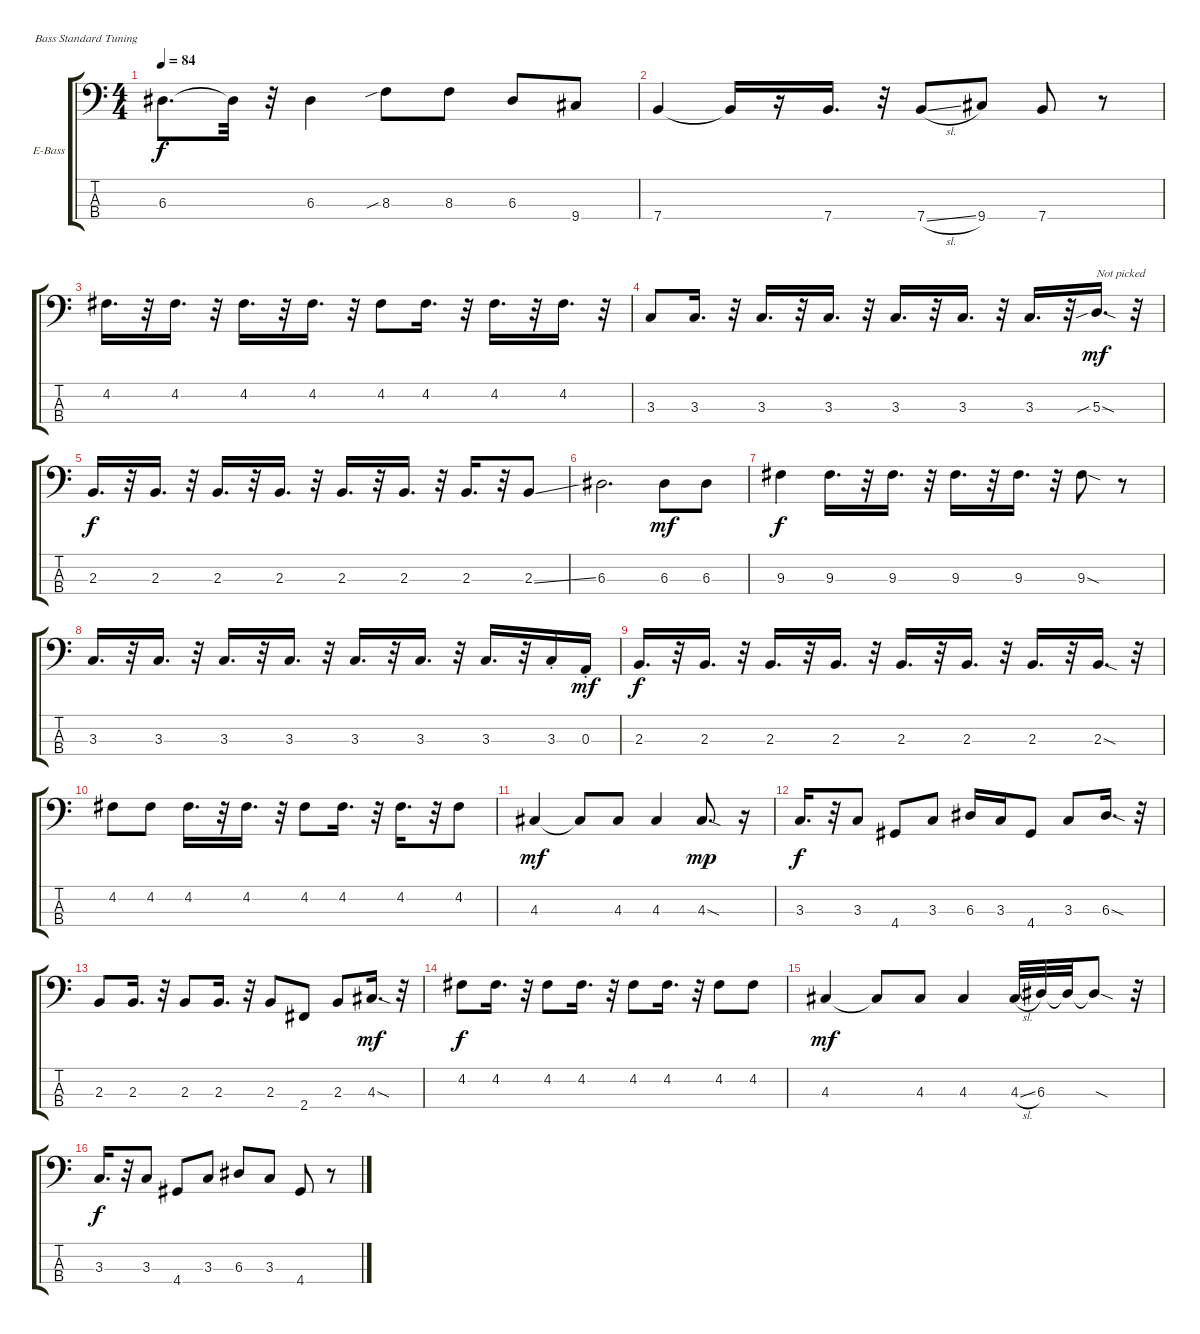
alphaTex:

\defaultSystemsLayout 4
\bracketExtendMode groupsimilarinstruments
\firstSystemTrackNameOrientation horizontal
\otherSystemsTrackNameOrientation horizontal
\track ("Electric Bass" "E-Bass") {instrument electricbassfinger}
\staff {score tabs}
\tuning (G2 D2 A1 E1)
\ts (4 4)
\tempo 84
\clef f4
\ks c
6.3.8{d dy f} 6.3{t}.32 r.32 6.3.4 8.3{sib}.8 8.3.8 6.3.8 9.4.8 |
7.4.4 7.4{t}.16 r.16 7.4.16{d} r.32 7.4{sl}.8 9.4.8 7.4.8 r.8 |
4.2.16{d} r.32 4.2.16{d} r.32 4.2.16{d} r.32 4.2.16{d} r.32 4.2.8 4.2.16{d} r.32 4.2.16{d} r.32 4.2.16{d} r.32 |
3.3.8 3.3.16{d} r.32 3.3.16{d} r.32 3.3.16{d} r.32 3.3.16{d} r.32 3.3.16{d} r.32 3.3.16{d} r.32 5.3{sib sod}.16{d txt "Not picked" dy mf} r.32 |
2.3.16{d dy f} r.32 2.3.16{d} r.32 2.3.16{d} r.32 2.3.16{d} r.32 2.3.16{d} r.32 2.3.16{d} r.32 2.3.16{d} r.32 2.3{ss}.8 |
6.3.2{d} 6.3.8{dy mf} 6.3.8 |
9.3.4{dy f} 9.3.16{d} r.32 9.3.16{d} r.32 9.3.16{d} r.32 9.3.16{d} r.32 9.3{sod}.8 r.8 |
3.3.16{d} r.32 3.3.16{d} r.32 3.3.16{d} r.32 3.3.16{d} r.32 3.3.16{d} r.32 3.3.16{d} r.32 3.3.16{d} r.32 3.3{st}.16 0.3{st}.16{dy mf} |
2.3.16{d dy f} r.32 2.3.16{d} r.32 2.3.16{d} r.32 2.3.16{d} r.32 2.3.16{d} r.32 2.3.16{d} r.32 2.3.16{d} r.32 2.3{sod}.16{d} r.32 |
4.2.8 4.2.8 4.2.16{d} r.32 4.2.16{d} r.32 4.2.8 4.2.16{d} r.32 4.2.16{d} r.32 4.2.8 |
4.3.4{dy mf} 4.3{t}.8 4.3.8 4.3.4 4.3{sod}.8{d dy mp} r.16 |
3.3.16{d dy f} r.32 3.3.8 4.4.8 3.3.8 6.3.16 3.3.16 4.4.8 3.3.8 6.3{sod}.16{d} r.32 |
2.3.8 2.3.16{d} r.32 2.3.8 2.3.16{d} r.32 2.3.8 2.4.8 2.3.8 4.3{sod}.16{d dy mf} r.32 |
4.2.8{dy f} 4.2.16{d} r.32 4.2.8 4.2.16{d} r.32 4.2.8 4.2.16{d} r.32 4.2.8 4.2.8 |
4.3.4{dy mf} 4.3{t}.8 4.3.8 4.3.4 4.3{sl}.32 6.3.32 6.3{t}.32 6.3{sod t}.8 r.32 |
3.3.16{d dy f} r.32 3.3.8 4.4.8 3.3.8 6.3.8 3.3.8 4.4.8 r.8
